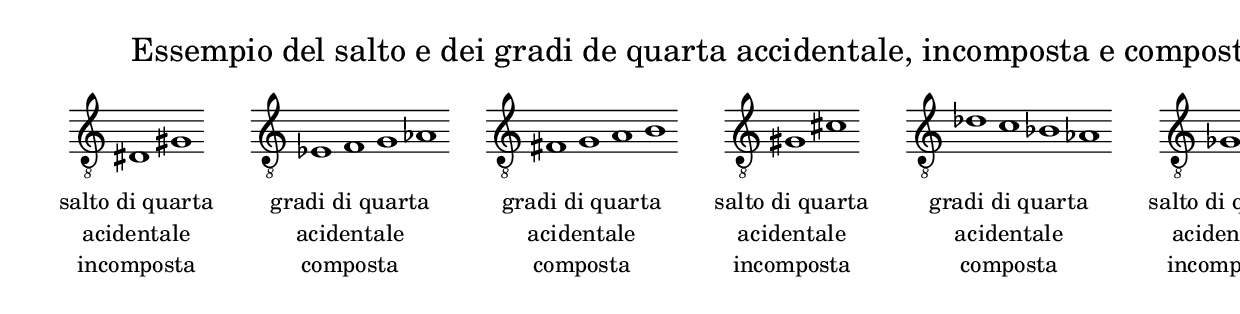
\version "2.22.2"

% Auto generated file

\header {
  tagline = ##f
}

dot = {
   \once \override Script.add-stem-support = ##f
   \once \override Script.toward-stem-shift = 0
   \once \override Script.skyline-horizontal-padding = 0
   \once \override Script.direction = 1
   \once \override Script.font-size = 1
}

\markup {
  \center-column {
    \line {
      \center-align
      \fontsize#3 { \concat { \normal-text "Essempio del salto e dei gradi de quarta accidentale, incomposta e composta"} }
    }
    \null
    \line {
      \center-column {

        \line {
          \score {
            <<
              \new Staff \with { instrumentName = ""} {
                \override Staff.TimeSignature.stencil = ##f
                \override Staff.NoteHead.style = #'baroque
                \accidentalStyle Score.forget
                \override Rest.style = #'default
                \override NoteHead.style = #'default
                \cadenzaOn
                \clef "treble_8"
                \key c #`((0 . ,NATURAL) (1 . ,NATURAL) (2 . ,NATURAL)
                          (3 . ,NATURAL) (4 . ,NATURAL) (5 . ,NATURAL)
                          (6 . ,NATURAL))  dis1   gis1  
                \cadenzaOff
              }
            >>
            \layout {
              \context {
                \Score
                \override SpacingSpanner.common-shortest-duration = #(ly:make-moment 1)
              }
            }
          }
        }
        \null
        \line {
          \left-align {  \normal-text "salto di quarta" }
        }
        \line {
          \left-align {  \normal-text "acidentale" }
        }
        \line {
          \left-align {  \normal-text "incomposta" }
        }

      }
      \hspace #3 
      \center-column {

        \line {
          \score {
            <<
              \new Staff \with { instrumentName = ""} {
                \override Staff.TimeSignature.stencil = ##f
                \override Staff.NoteHead.style = #'baroque
                \accidentalStyle Score.forget
                \override Rest.style = #'default
                \override NoteHead.style = #'default
                \cadenzaOn
                \clef "treble_8"
                \key c #`((0 . ,NATURAL) (1 . ,NATURAL) (2 . ,NATURAL)
                          (3 . ,NATURAL) (4 . ,NATURAL) (5 . ,NATURAL)
                          (6 . ,NATURAL))  es1   f1   g1   as1  
                \cadenzaOff
              }
            >>
            \layout {
              \context {
                \Score
                \override SpacingSpanner.common-shortest-duration = #(ly:make-moment 1)
              }
            }
          }
        }
        \null
        \line {
          \left-align {  \normal-text "gradi di quarta" }
        }
        \line {
          \left-align {  \normal-text "acidentale" }
        }
        \line {
          \left-align {  \normal-text "composta" }
        }

      }
      \hspace #3 
      \center-column {

        \line {
          \score {
            <<
              \new Staff \with { instrumentName = ""} {
                \override Staff.TimeSignature.stencil = ##f
                \override Staff.NoteHead.style = #'baroque
                \accidentalStyle Score.forget
                \override Rest.style = #'default
                \override NoteHead.style = #'default
                \cadenzaOn
                \clef "treble_8"
                \key c #`((0 . ,NATURAL) (1 . ,NATURAL) (2 . ,NATURAL)
                          (3 . ,NATURAL) (4 . ,NATURAL) (5 . ,NATURAL)
                          (6 . ,NATURAL))  fis1   g1   a1   b1  
                \cadenzaOff
              }
            >>
            \layout {
              \context {
                \Score
                \override SpacingSpanner.common-shortest-duration = #(ly:make-moment 1)
              }
            }
          }
        }
        \null
        \line {
          \left-align {  \normal-text "gradi di quarta" }
        }
        \line {
          \left-align {  \normal-text "acidentale" }
        }
        \line {
          \left-align {  \normal-text "composta" }
        }

      }
      \hspace #3 
      \center-column {

        \line {
          \score {
            <<
              \new Staff \with { instrumentName = ""} {
                \override Staff.TimeSignature.stencil = ##f
                \override Staff.NoteHead.style = #'baroque
                \accidentalStyle Score.forget
                \override Rest.style = #'default
                \override NoteHead.style = #'default
                \cadenzaOn
                \clef "treble_8"
                \key c #`((0 . ,NATURAL) (1 . ,NATURAL) (2 . ,NATURAL)
                          (3 . ,NATURAL) (4 . ,NATURAL) (5 . ,NATURAL)
                          (6 . ,NATURAL))  gis1   cis'1  
                \cadenzaOff
              }
            >>
            \layout {
              \context {
                \Score
                \override SpacingSpanner.common-shortest-duration = #(ly:make-moment 1)
              }
            }
          }
        }
        \null
        \line {
          \left-align {  \normal-text "salto di quarta" }
        }
        \line {
          \left-align {  \normal-text "acidentale" }
        }
        \line {
          \left-align {  \normal-text "incomposta" }
        }

      }
      \hspace #3 
      \center-column {

        \line {
          \score {
            <<
              \new Staff \with { instrumentName = ""} {
                \override Staff.TimeSignature.stencil = ##f
                \override Staff.NoteHead.style = #'baroque
                \accidentalStyle Score.forget
                \override Rest.style = #'default
                \override NoteHead.style = #'default
                \cadenzaOn
                \clef "treble_8"
                \key c #`((0 . ,NATURAL) (1 . ,NATURAL) (2 . ,NATURAL)
                          (3 . ,NATURAL) (4 . ,NATURAL) (5 . ,NATURAL)
                          (6 . ,NATURAL))  des'1   c'1   bes1   as1  
                \cadenzaOff
              }
            >>
            \layout {
              \context {
                \Score
                \override SpacingSpanner.common-shortest-duration = #(ly:make-moment 1)
              }
            }
          }
        }
        \null
        \line {
          \left-align {  \normal-text "gradi di quarta" }
        }
        \line {
          \left-align {  \normal-text "acidentale" }
        }
        \line {
          \left-align {  \normal-text "composta" }
        }

      }
      \hspace #3 
      \center-column {

        \line {
          \score {
            <<
              \new Staff \with { instrumentName = ""} {
                \override Staff.TimeSignature.stencil = ##f
                \override Staff.NoteHead.style = #'baroque
                \accidentalStyle Score.forget
                \override Rest.style = #'default
                \override NoteHead.style = #'default
                \cadenzaOn
                \clef "treble_8"
                \key c #`((0 . ,NATURAL) (1 . ,NATURAL) (2 . ,NATURAL)
                          (3 . ,NATURAL) (4 . ,NATURAL) (5 . ,NATURAL)
                          (6 . ,NATURAL))  ges1   des1  
                \cadenzaOff
              }
            >>
            \layout {
              \context {
                \Score
                \override SpacingSpanner.common-shortest-duration = #(ly:make-moment 1)
              }
            }
          }
        }
        \null
        \line {
          \left-align {  \normal-text "salto di quarta" }
        }
        \line {
          \left-align {  \normal-text "acidentale" }
        }
        \line {
          \left-align {  \normal-text "incomposta" }
        }

      }
      \hspace #3 

    }
  }
}